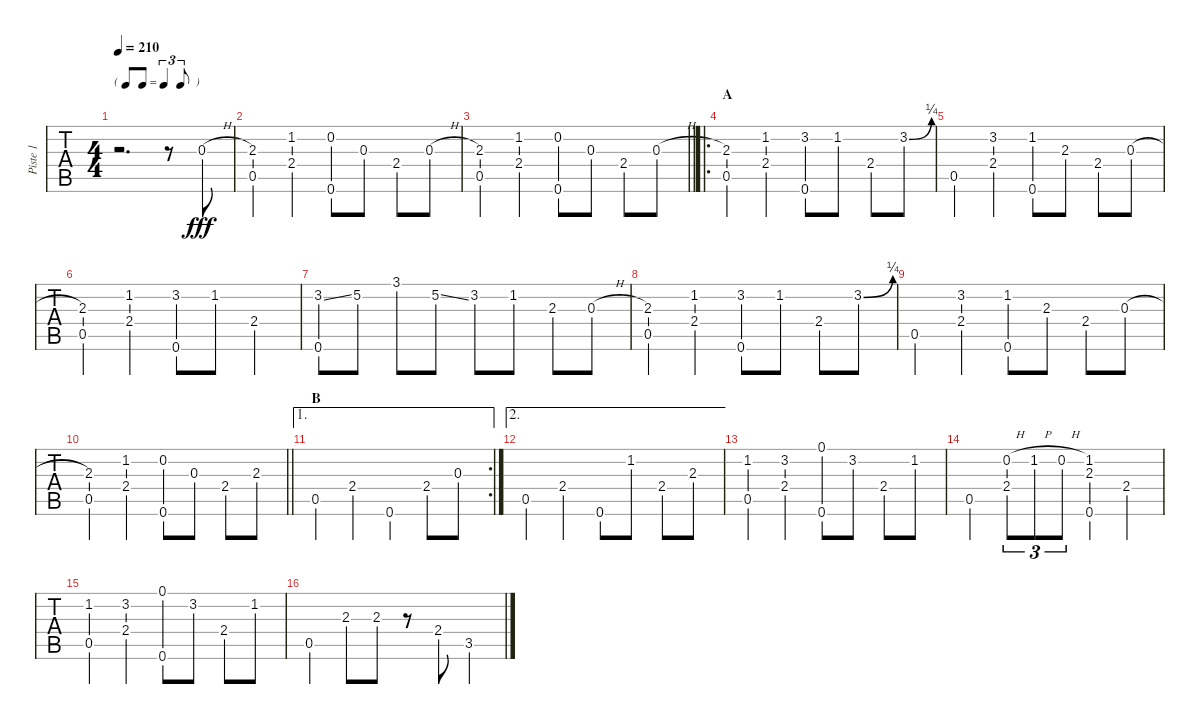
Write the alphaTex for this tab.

\track ("Piste 1" "Piste 1") {instrument acousticguitarnylon}
\staff {tabs}
\tuning (E4 B3 G3 D3 A2 E2) {hide}
\ts (4 4)
\tf triplet8th
\tempo 210
\clef g2
\ks c
r.2{d dy fff instrument acousticguitarnylon} r.8 0.3{h}.8 |
(2.3 0.5).4 (1.2 2.4).4 (0.2 0.6).8 0.3.8 2.4.8 0.3{h}.8 |
\barLineRight lightlight
(2.3 0.5).4 (1.2 2.4).4 (0.2 0.6).8 0.3.8 2.4.8 0.3{h}.8 |
\ro
\section ("" "A")
(2.3 0.5).4 (1.2 2.4).4 (3.2 0.6).8 1.2.8 2.4.8 3.2{be (bend 1 0 60 1)}.8 |
0.5.4 (3.2 2.4).4 (1.2 0.6).8 2.3.8 2.4.8 0.3{h}.8 |
(2.3 0.5).4 (1.2 2.4).4 (3.2 0.6).8 1.2.8 2.4.4 |
(3.2{ss} 0.6).8 5.2.8 3.1.8 5.2{ss}.8 3.2.8 1.2.8 2.3.8 0.3{h}.8 |
(2.3 0.5).4 (1.2 2.4).4 (3.2 0.6).8 1.2.8 2.4.8 3.2{be (bend 1 0 60 1)}.8 |
0.5.4 (3.2 2.4).4 (1.2 0.6).8 2.3.8 2.4.8 0.3{h}.8 |
\barLineRight lightlight
(2.3 0.5).4 (1.2 2.4).4 (0.2 0.6).8 0.3.8 2.4.8 2.3.8 |
\ae 1
\rc 2
\section ("" "B")
0.5.4 2.4.4 0.6.4 2.4.8 0.3.8 |
\ae 2
0.5.4 2.4.4 0.6.8 1.2.8 2.4.8 2.3.8 |
(1.2 0.5).4 (3.2 2.4).4 (0.1 0.6).8 3.2.8 2.4.8 1.2.8 |
0.5.4 (0.2{h} 2.4).8{tu (3 2)} 1.2{h}.8{tu (3 2)} 0.2{h}.8{tu (3 2)} (1.2 2.3 0.6).4 2.4.4 |
(1.2 0.5).4 (3.2 2.4).4 (0.1 0.6).8 3.2.8 2.4.8 1.2.8 |
0.5.4 2.3.8 2.3.8 r.8 2.4.8 3.5.4
